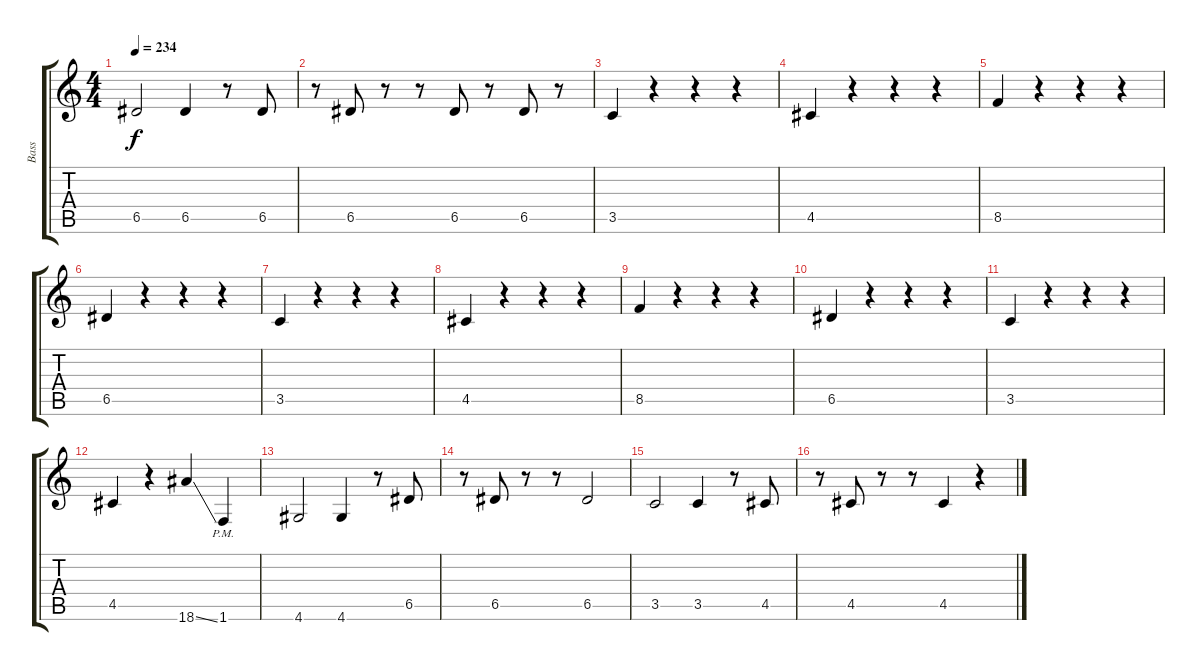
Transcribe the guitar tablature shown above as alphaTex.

\track ("Bass" "Bass") {instrument fretlessbass}
\staff {score tabs}
\tuning (E4 B3 G3 D3 A2 E2) {hide}
\ts (4 4)
\tempo 234
\clef g2
\ks c
6.5.2{dy f} 6.5.4 r.8 6.5.8 |
r.8 6.5.8 r.8 r.8 6.5.8 r.8 6.5.8 r.8 |
3.5.4 r.4 r.4 r.4 |
4.5.4 r.4 r.4 r.4 |
8.5.4 r.4 r.4 r.4 |
6.5.4 r.4 r.4 r.4 |
3.5.4 r.4 r.4 r.4 |
4.5.4 r.4 r.4 r.4 |
8.5.4 r.4 r.4 r.4 |
6.5.4 r.4 r.4 r.4 |
3.5.4 r.4 r.4 r.4 |
4.5.4 r.4 18.6{ss}.4 1.6{pm}.4 |
4.6.2 4.6.4 r.8 6.5.8 |
r.8 6.5.8 r.8 r.8 6.5.2 |
3.5.2 3.5.4 r.8 4.5.8 |
r.8 4.5.8 r.8 r.8 4.5.4 r.4
